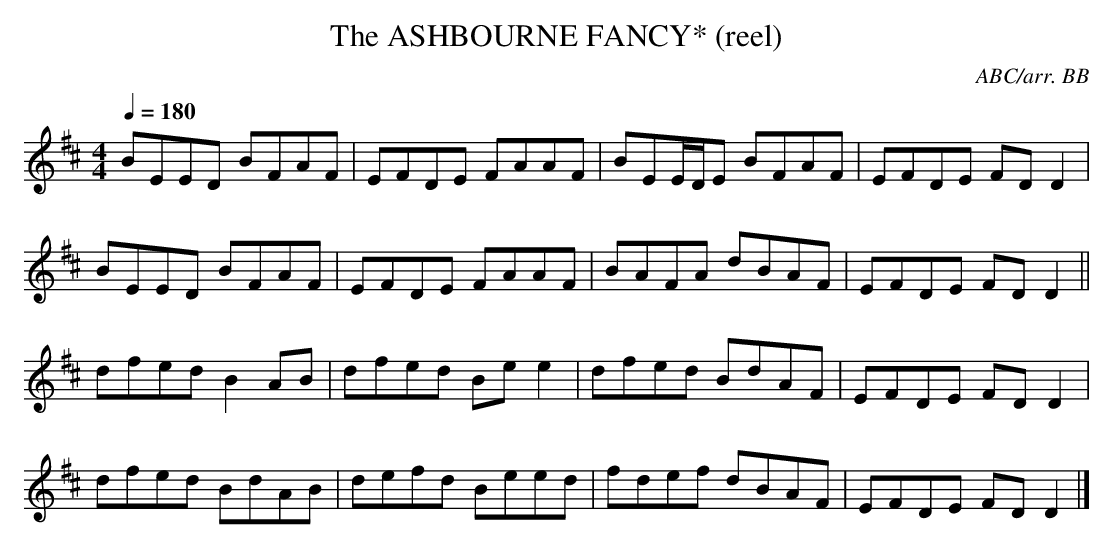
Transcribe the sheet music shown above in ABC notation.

X:1
T:ASHBOURNE FANCY* (reel), The
C:ABC/arr. BB
Q:1/4=180
L:1/8
M:4/4
K:D
BEED BFAF|EFDE FAAF|BEE/D/E BFAF|EFDE FDD2|
BEED BFAF|EFDE FAAF|BAFA dBAF|EFDE FDD2||
dfed B2AB|dfed Bee2|dfed BdAF|EFDE FDD2|
dfed BdAB|defd Beed|fdef dBAF|EFDE FDD2|]
